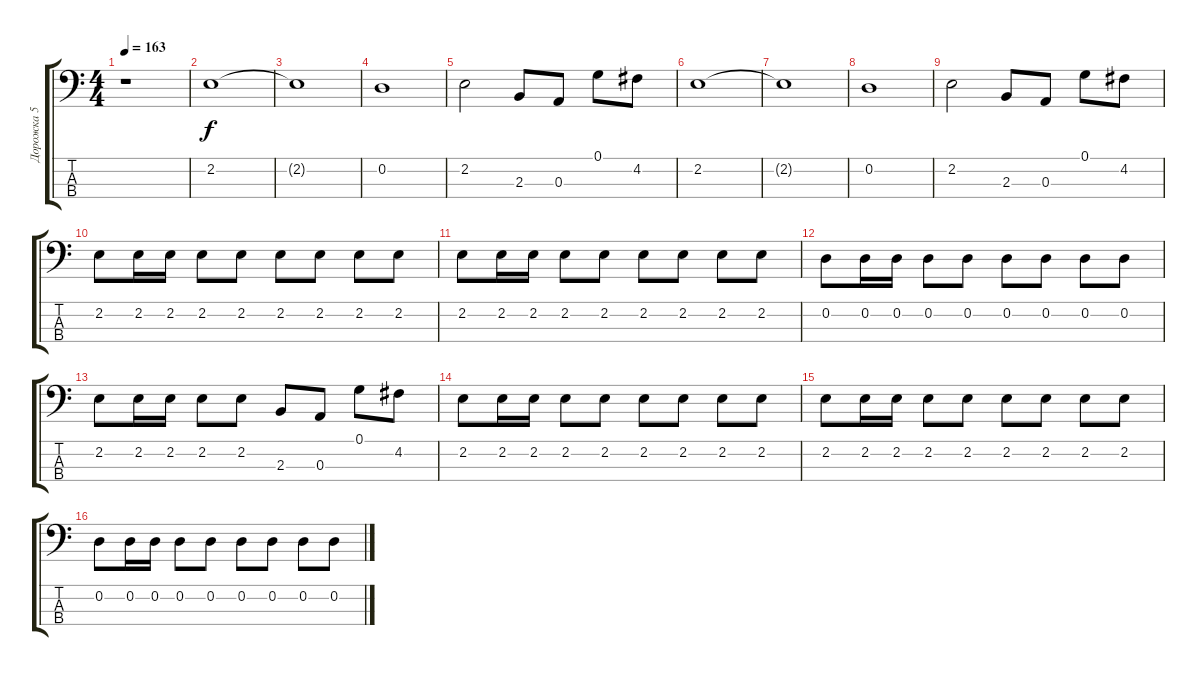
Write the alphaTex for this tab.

\track ("Дорожка 5" "Дорожка 5") {instrument electricbassfinger}
\staff {score tabs}
\tuning (G2 D2 A1 E1) {hide}
\ts (4 4)
\tempo 163
\clef f4
\ks c
r.1{dy f instrument electricbassfinger} |
2.2.1 |
2.2{t}.1 |
0.2.1 |
2.2.2 2.3.8 0.3.8 0.1.8 4.2.8 |
2.2.1 |
2.2{t}.1 |
0.2.1 |
2.2.2 2.3.8 0.3.8 0.1.8 4.2.8 |
2.2.8 2.2.16 2.2.16 2.2.8 2.2.8 2.2.8 2.2.8 2.2.8 2.2.8 |
2.2.8 2.2.16 2.2.16 2.2.8 2.2.8 2.2.8 2.2.8 2.2.8 2.2.8 |
0.2.8 0.2.16 0.2.16 0.2.8 0.2.8 0.2.8 0.2.8 0.2.8 0.2.8 |
2.2.8 2.2.16 2.2.16 2.2.8 2.2.8 2.3.8 0.3.8 0.1.8 4.2.8 |
2.2.8 2.2.16 2.2.16 2.2.8 2.2.8 2.2.8 2.2.8 2.2.8 2.2.8 |
2.2.8 2.2.16 2.2.16 2.2.8 2.2.8 2.2.8 2.2.8 2.2.8 2.2.8 |
0.2.8 0.2.16 0.2.16 0.2.8 0.2.8 0.2.8 0.2.8 0.2.8 0.2.8
